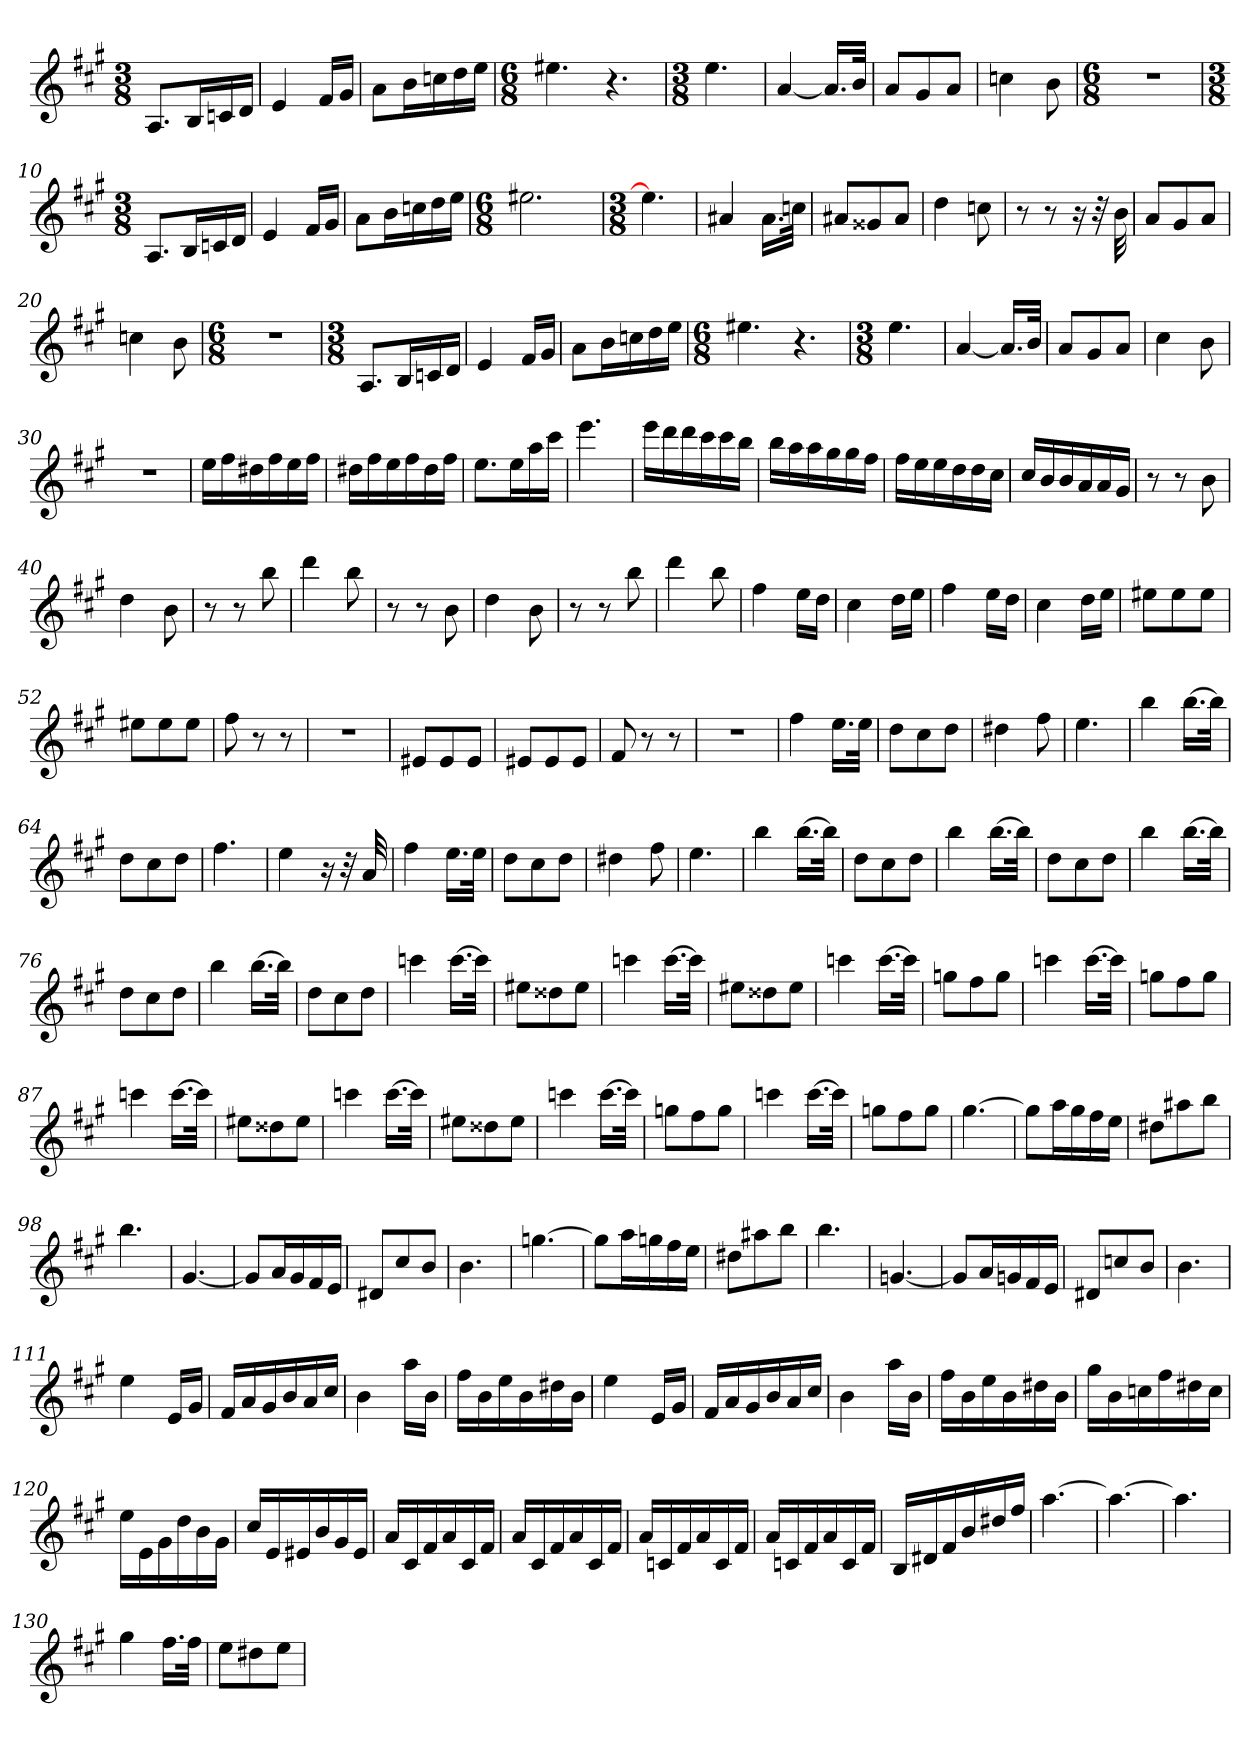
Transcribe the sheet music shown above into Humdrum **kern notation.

**kern
*part1
*staff1
*clefG2
*k[f#c#g#]
*A:
*M3/8
=1
8.A/L
16B/L
16cn/
16d/JJ
=2
4e
16f#/LL
16g#/JJ
=3
8a\L
16b\L
16ccn\
16dd\
16ee\JJ
=4
*M6/8
4.ee#X
4.r
=5
*M3/8
4.ee
=6
[4a
16.a/LL]
32b/JJk
=7
8a/L
8g#/
8a/J
=8
4ccn
8b
=9
*M6/8
2.r
=10
*M3/8
8.A/L
16B/L
16cn/
16d/JJ
=11
4e
16f#/LL
16g#/JJ
=12
8a\L
16b\L
16ccn\
16dd\
16ee\JJ
=13
*M6/8
2.ee#X
=14
*M3/8
4.ee#]
=15
4a#X
16.a#\LL
32ccn\JJk
=16
8a#X/L
8g##X/
8a#/J
=17
4dd
8ccn
=18
8r
8r
16r
32r
32b
=19
8a/L
8g#/
8a/J
=20
4ccn
8b
=21
*M6/8
2.r
=22
*M3/8
8.A/L
16B/L
16cn/
16d/JJ
=23
4e
16f#/LL
16g#/JJ
=24
8a\L
16b\L
16ccn\
16dd\
16ee\JJ
=25
*M6/8
4.ee#X
4.r
=26
*M3/8
4.ee
=27
[4a
16.a/LL]
32b/JJk
=28
8a/L
8g#/
8a/J
=29
4cc#
8b
=30
4.r
=31
16ee\LL
16ff#\
16dd#X\
16ff#\
16ee\
16ff#\JJ
=32
16dd#X\LL
16ff#\
16ee\
16ff#\
16dd#\
16ff#\JJ
=33
8.ee\L
16ee\L
16aa\
16ccc#\JJ
=34
4.eee
=35
16eee\LL
16ddd\
16ddd\
16ccc#\
16ccc#\
16bb\JJ
=36
16bb\LL
16aa\
16aa\
16gg#\
16gg#\
16ff#\JJ
=37
16ff#\LL
16ee\
16ee\
16dd\
16dd\
16cc#\JJ
=38
16cc#/LL
16b/
16b/
16a/
16a/
16g#/JJ
=39
8r
8r
8b
=40
4dd
8b
=41
8r
8r
8bb
=42
4ddd
8bb
=43
8r
8r
8b
=44
4dd
8b
=45
8r
8r
8bb
=46
4ddd
8bb
=47
4ff#
16ee\LL
16dd\JJ
=48
4cc#
16dd\LL
16ee\JJ
=49
4ff#
16ee\LL
16dd\JJ
=50
4cc#
16dd\LL
16ee\JJ
=51
8ee#X\L
8ee#\
8ee#\J
=52
8ee#X\L
8ee#\
8ee#\J
=53
8ff#
8r
8r
=54
4.r
=55
8e#X/L
8e#/
8e#/J
=56
8e#X/L
8e#/
8e#/J
=57
8f#
8r
8r
=58
4.r
=59
4ff#
16.ee\LL
32ee\JJk
=60
8dd\L
8cc#\
8dd\J
=61
4dd#X
8ff#
=62
4.ee
=63
4bb
[16.bb\LL
32bb\JJk]
=64
8dd\L
8cc#\
8dd\J
=65
4.ff#
=66
4ee
16r
32r
32a
=67
4ff#
16.ee\LL
32ee\JJk
=68
8dd\L
8cc#\
8dd\J
=69
4dd#X
8ff#
=70
4.ee
=71
4bb
[16.bb\LL
32bb\JJk]
=72
8dd\L
8cc#\
8dd\J
=73
4bb
[16.bb\LL
32bb\JJk]
=74
8dd\L
8cc#\
8dd\J
=75
4bb
[16.bb\LL
32bb\JJk]
=76
8dd\L
8cc#\
8dd\J
=77
4bb
[16.bb\LL
32bb\JJk]
=78
8dd\L
8cc#\
8dd\J
=79
4cccn
[16.ccc\LL
32ccc\JJk]
=80
8ee#X\L
8dd##X\
8ee#\J
=81
4cccn
[16.ccc\LL
32ccc\JJk]
=82
8ee#X\L
8dd##X\
8ee#\J
=83
4cccn
[16.ccc\LL
32ccc\JJk]
=84
8ggn\L
8ff#\
8gg\J
=85
4cccn
[16.ccc\LL
32ccc\JJk]
=86
8ggn\L
8ff#\
8gg\J
=87
4cccn
[16.ccc\LL
32ccc\JJk]
=88
8ee#X\L
8dd##X\
8ee#\J
=89
4cccn
[16.ccc\LL
32ccc\JJk]
=90
8ee#X\L
8dd##X\
8ee#\J
=91
4cccn
[16.ccc\LL
32ccc\JJk]
=92
8ggn\L
8ff#\
8gg\J
=93
4cccn
[16.ccc\LL
32ccc\JJk]
=94
8ggn\L
8ff#\
8gg\J
=95
[4.gg#
=96
8gg#\L]
16aa\L
16gg#\
16ff#\
16ee\JJ
=97
8dd#X\L
8aa#X\
8bb\J
=98
4.bb
=99
[4.g#
=100
8g#/L]
16a/L
16g#/
16f#/
16e/JJ
=101
8d#X/L
8cc#/
8b/J
=102
4.b
=103
[4.ggn
=104
8gg\L]
16aa\L
16ggn\
16ff#\
16ee\JJ
=105
8dd#X\L
8aa#X\
8bb\J
=106
4.bb
=107
[4.gn
=108
8g/L]
16a/L
16gn/
16f#/
16e/JJ
=109
8d#X/L
8ccn/
8b/J
=110
4.b
=111
4ee
16e/LL
16g#/JJ
=112
16f#/LL
16a/
16g#/
16b/
16a/
16cc#/JJ
=113
4b
16aa\LL
16b\JJ
=114
16ff#\LL
16b\
16ee\
16b\
16dd#X\
16b\JJ
=115
4ee
16e/LL
16g#/JJ
=116
16f#/LL
16a/
16g#/
16b/
16a/
16cc#/JJ
=117
4b
16aa\LL
16b\JJ
=118
16ff#\LL
16b\
16ee\
16b\
16dd#X\
16b\JJ
=119
16gg#\LL
16b\
16ccn\
16ff#\
16dd#X\
16cc\JJ
=120
16ee\LL
16e\
16g#\
16dd\
16b\
16g#\JJ
=121
16cc#/LL
16e/
16e#X/
16b/
16g#/
16e#/JJ
=122
16a/LL
16c#/
16f#/
16a/
16c#/
16f#/JJ
=123
16a/LL
16c#/
16f#/
16a/
16c#/
16f#/JJ
=124
16a/LL
16cn/
16f#/
16a/
16c/
16f#/JJ
=125
16a/LL
16cn/
16f#/
16a/
16c/
16f#/JJ
=126
16B/LL
16d#X/
16f#/
16b/
16dd#X/
16ff#/JJ
=127
[4.aa
=128
4.aa_
=129
4.aa]
=130
4gg#
16.ff#\LL
32ff#\JJk
=131
8ee\L
8dd#X\
8ee\J
=
*-
